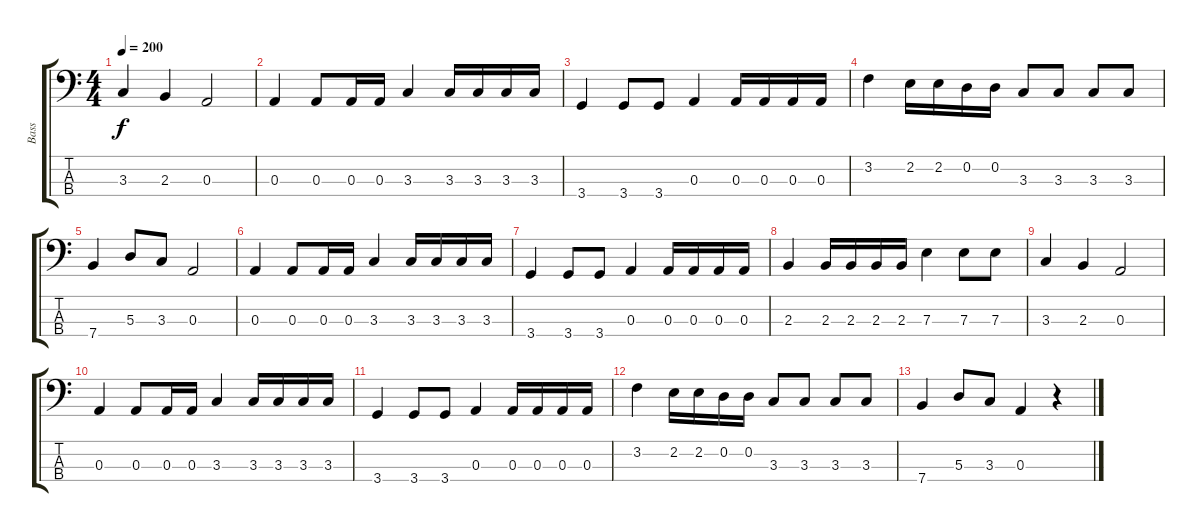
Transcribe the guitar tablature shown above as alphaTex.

\track ("Bass" "Bass") {instrument electricbasspick}
\staff {score tabs}
\tuning (G2 D2 A1 E1) {hide}
\ts (4 4)
\tempo 200
\clef f4
\ks c
3.3.4{dy f} 2.3.4 0.3.2 |
0.3.4 0.3.8 0.3.16 0.3.16 3.3.4 3.3.16 3.3.16 3.3.16 3.3.16 |
3.4.4 3.4.8 3.4.8 0.3.4 0.3.16 0.3.16 0.3.16 0.3.16 |
3.2.4 2.2.16 2.2.16 0.2.16 0.2.16 3.3.8 3.3.8 3.3.8 3.3.8 |
7.4.4 5.3.8 3.3.8 0.3.2 |
0.3.4 0.3.8 0.3.16 0.3.16 3.3.4 3.3.16 3.3.16 3.3.16 3.3.16 |
3.4.4 3.4.8 3.4.8 0.3.4 0.3.16 0.3.16 0.3.16 0.3.16 |
2.3.4 2.3.16 2.3.16 2.3.16 2.3.16 7.3.4 7.3.8 7.3.8 |
3.3.4 2.3.4 0.3.2 |
0.3.4 0.3.8 0.3.16 0.3.16 3.3.4 3.3.16 3.3.16 3.3.16 3.3.16 |
3.4.4 3.4.8 3.4.8 0.3.4 0.3.16 0.3.16 0.3.16 0.3.16 |
3.2.4 2.2.16 2.2.16 0.2.16 0.2.16 3.3.8 3.3.8 3.3.8 3.3.8 |
7.4.4 5.3.8 3.3.8 0.3.4 r.4
